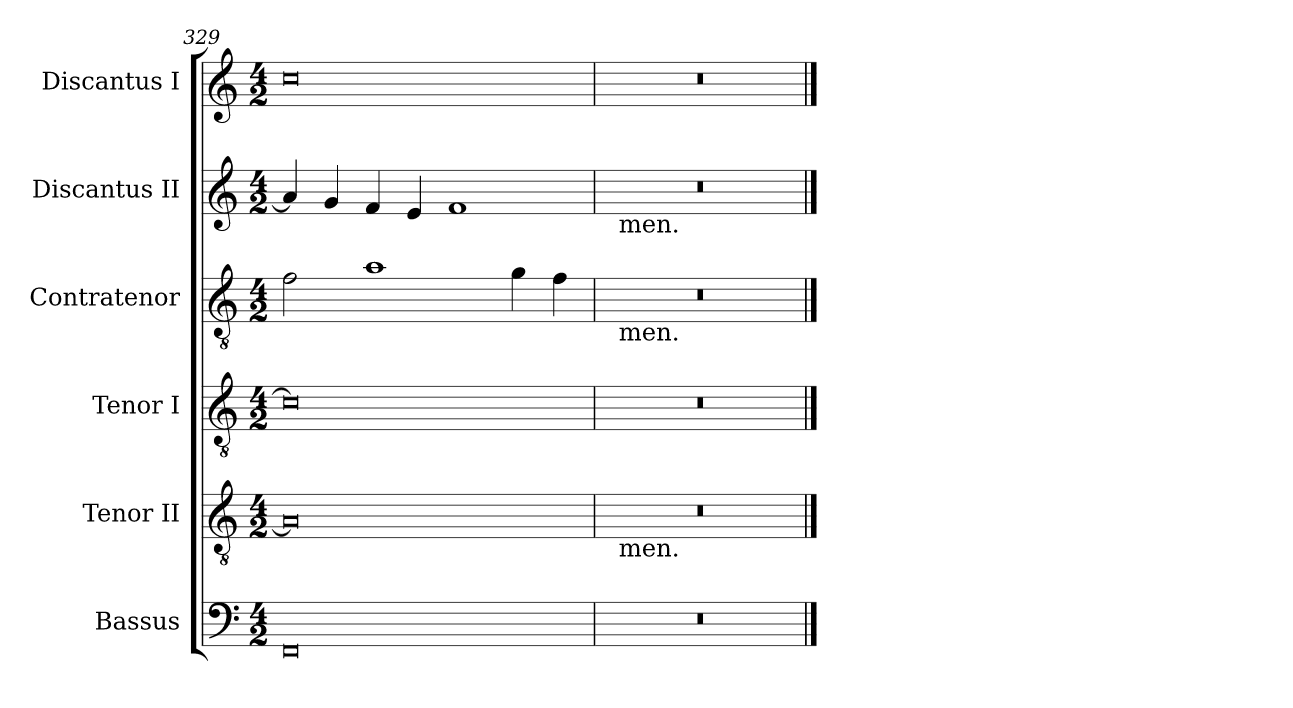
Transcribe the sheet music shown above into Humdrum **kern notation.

**kern	**kern	**kern	**text	**kern	**kern	**kern
*part6	*part5	*part4	*part4	*part3	*part2	*part1
*staff6	*staff5	*staff4	*staff4	*staff3	*staff2	*staff1
*I"Bassus	*I"Tenor II	*I"Tenor I	*	*I"Contratenor	*I"Discantus II	*I"Discantus I
*clefF4	*clefGv2	*clefGv2	*	*clefGv2	*clefG2	*clefG2
*k[]	*k[]	*k[]	*	*k[]	*k[]	*k[]
*C:	*C:	*C:	*	*C:	*C:	*C:
*M4/2	*M4/2	*M4/2	*	*M4/2	*M4/2	*M4/2
=329	=329	=329	=329	=329	=329	=329
0FF	0A]	0c]	.	2f\	4a/]	0cc
.	.	.	.	.	4g/	.
.	.	.	.	1a	4f/	.
.	.	.	.	.	4e/	.
.	.	.	.	.	1f	.
.	.	.	.	4g\	.	.
.	.	.	.	4f\	.	.
=330	=330	=330	=330	=330	=330	=330
*	*^	*	*	*^	*^	*
0r	0r	16ryy	0r	.	0r	16ryy	0r	16ryy	0r
!	!	!	!	!	!	!	!	!LO:TX:b:t=men.	!
!	!	!	!	!	!	!LO:TX:b:t=men.	!	!	!
!	!	!LO:TX:b:t=men.	!	!	!	!	!	!	!
.	.	1ryy	.	.	.	1ryy	.	1ryy	.
.	.	2...ryy	.	.	.	2...ryy	.	2...ryy	.
*	*	*	*	*	*v	*v	*	*	*
*	*v	*v	*	*	*	*v	*v	*
==	==	==	==	==	==	==
*-	*-	*-	*-	*-	*-	*-
